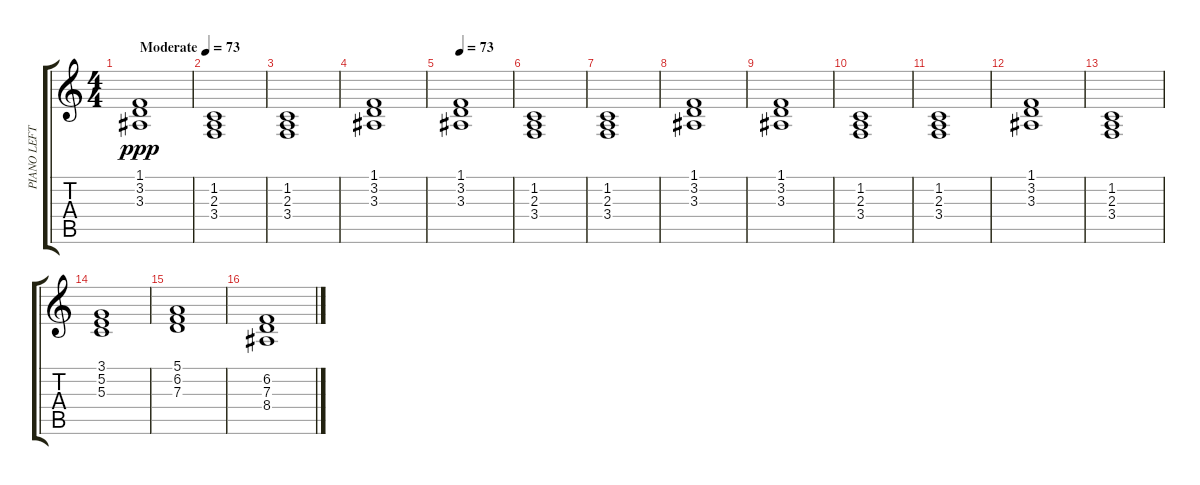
\track ("PIANO LEFT" "PIANO LEFT") {instrument acousticgrandpiano}
\staff {score tabs}
\tuning (E4 B3 G3 D3 A2 E2) {hide}
\ts (4 4)
\tempo (73 "Moderate")
\clef g2
\ks c
(1.1 3.2 3.3).1{dy ppp instrument acousticgrandpiano} |
(1.2 2.3 3.4).1 |
(1.2 2.3 3.4).1 |
(1.1 3.2 3.3).1 |
\tempo 73
(1.1 3.2 3.3).1 |
(1.2 2.3 3.4).1 |
(1.2 2.3 3.4).1 |
(1.1 3.2 3.3).1 |
(1.1 3.2 3.3).1 |
(1.2 2.3 3.4).1 |
(1.2 2.3 3.4).1 |
(1.1 3.2 3.3).1 |
(1.2 2.3 3.4).1 |
(3.1 5.2 5.3).1 |
(5.1 6.2 7.3).1 |
(6.2 7.3 8.4).1
